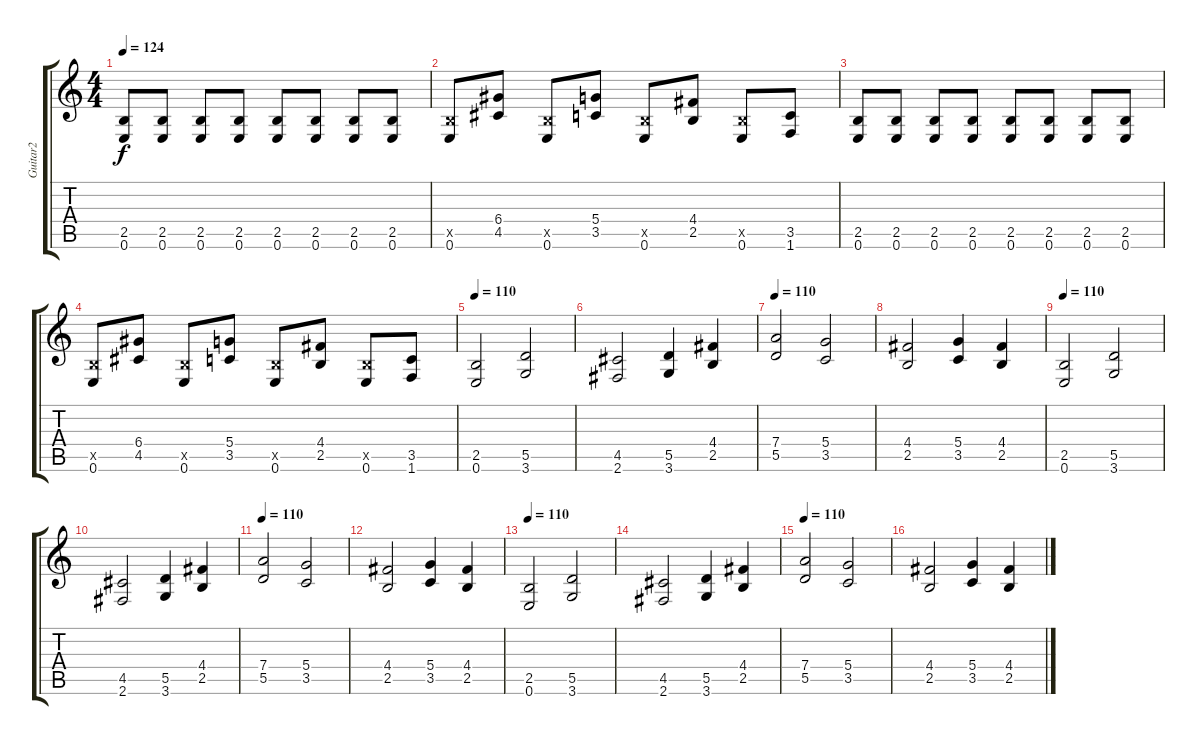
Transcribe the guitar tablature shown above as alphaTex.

\track ("Guitar2" "Guitar2") {instrument distortionguitar}
\staff {score tabs}
\tuning (E4 B3 G3 D3 A2 E2) {hide}
\ts (4 4)
\tempo 124
\clef g2
\ks c
(2.5 0.6).8{dy f} (2.5 0.6).8 (2.5 0.6).8 (2.5 0.6).8 (2.5 0.6).8 (2.5 0.6).8 (2.5 0.6).8 (2.5 0.6).8 |
(2.5{x} 0.6).8 (6.4 4.5).8 (2.5{x} 0.6).8 (5.4 3.5).8 (2.5{x} 0.6).8 (4.4 2.5).8 (2.5{x} 0.6).8 (3.5 1.6).8 |
(2.5 0.6).8 (2.5 0.6).8 (2.5 0.6).8 (2.5 0.6).8 (2.5 0.6).8 (2.5 0.6).8 (2.5 0.6).8 (2.5 0.6).8 |
(2.5{x} 0.6).8 (6.4 4.5).8 (2.5{x} 0.6).8 (5.4 3.5).8 (2.5{x} 0.6).8 (4.4 2.5).8 (2.5{x} 0.6).8 (3.5 1.6).8 |
\tempo 110
(2.5 0.6).2 (5.5 3.6).2 |
(4.5 2.6).2 (5.5 3.6).4 (4.4 2.5).4 |
\tempo 110
(7.4 5.5).2 (5.4 3.5).2 |
(4.4 2.5).2 (5.4 3.5).4 (4.4 2.5).4 |
\tempo 110
(2.5 0.6).2 (5.5 3.6).2 |
(4.5 2.6).2 (5.5 3.6).4 (4.4 2.5).4 |
\tempo 110
(7.4 5.5).2 (5.4 3.5).2 |
(4.4 2.5).2 (5.4 3.5).4 (4.4 2.5).4 |
\tempo 110
(2.5 0.6).2 (5.5 3.6).2 |
(4.5 2.6).2 (5.5 3.6).4 (4.4 2.5).4 |
\tempo 110
(7.4 5.5).2 (5.4 3.5).2 |
(4.4 2.5).2 (5.4 3.5).4 (4.4 2.5).4
